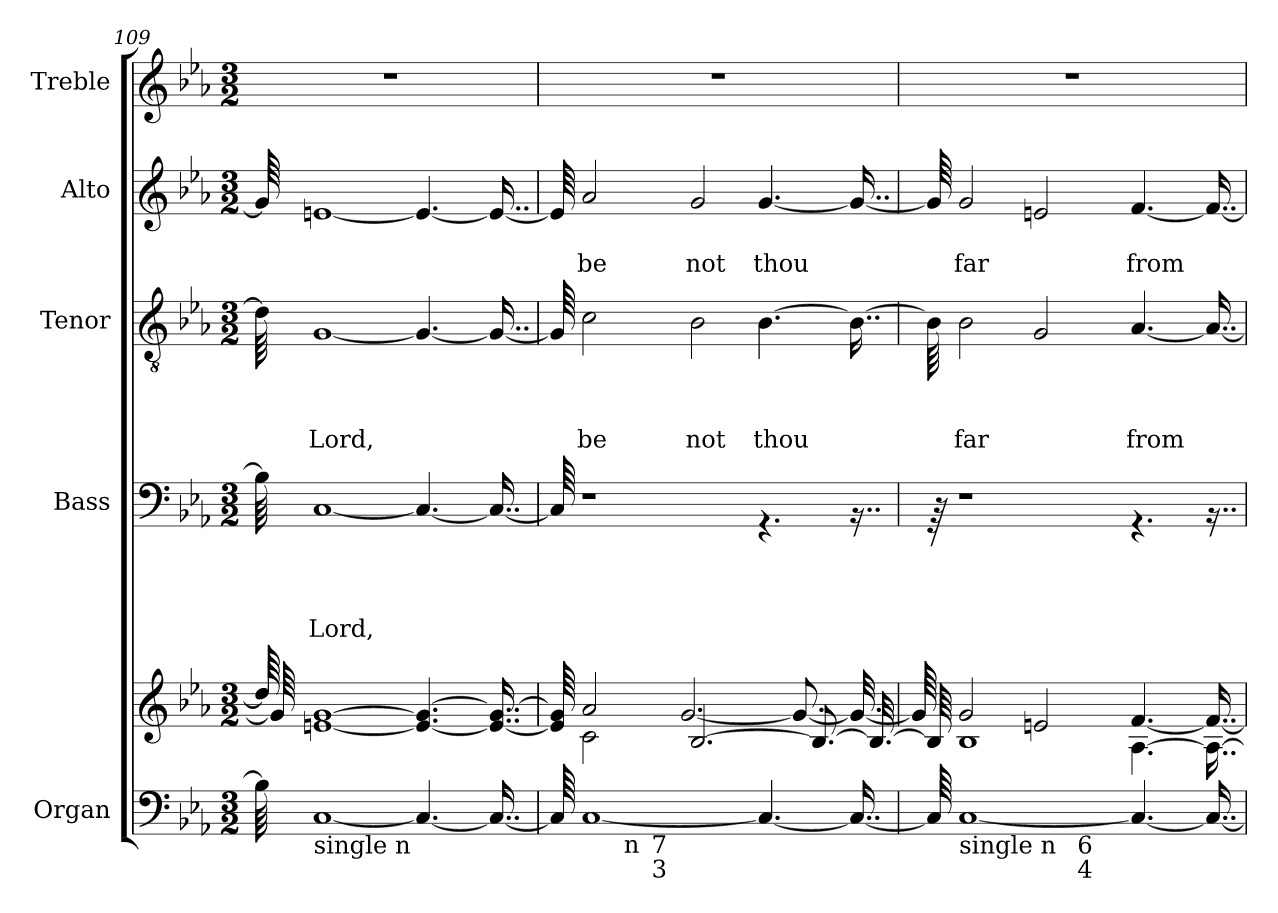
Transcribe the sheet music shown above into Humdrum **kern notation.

**kern	**kern	**kern	**text	**text	**text	**text	**kern	**text	**text	**text	**kern	**text	**text	**kern
*part5	*part5	*part4	*part4	*part4	*part4	*part4	*part3	*part3	*part3	*part3	*part2	*part2	*part2	*part1
*staff6	*staff5	*staff4	*staff4	*staff4	*staff4	*staff4	*staff3	*staff3	*staff3	*staff3	*staff2	*staff2	*staff2	*staff1
*I"Organ	*	*I"Bass	*	*	*	*	*I"Tenor	*	*	*	*I"Alto	*	*	*I"Treble
*	*	*I'B	*	*	*	*	*I'T	*	*	*	*I'A	*	*	*I'Tr
*clefF4	*clefG2	*clefF4	*	*	*	*	*clefGv2	*	*	*	*clefG2	*	*	*clefG2
*k[b-e-a-]	*k[b-e-a-]	*k[b-e-a-]	*	*	*	*	*k[b-e-a-]	*	*	*	*k[b-e-a-]	*	*	*k[b-e-a-]
*E-:	*E-:	*E-:	*	*	*	*	*E-:	*	*	*	*E-:	*	*	*E-:
*M3/2	*M3/2	*M3/2	*	*	*	*	*M3/2	*	*	*	*M3/2	*	*	*M3/2
=109	=109	=109	=109	=109	=109	=109	=109	=109	=109	=109	=109	=109	=109	=109
*	*^	*	*	*	*	*	*	*	*	*	*	*	*	*
64B-\]	64dd-/]	64g/]	64B-\]	.	.	.	.	64d-\]	.	.	.	64g/]	.	.	1.r
!LO:TX:b:t=single n	!	!	!	!	!	!	!	!	!	!	!	!	!	!	!
!	!	!	!	!	!	!	!LO:LY:b	!	!	!	!LO:LY:b	!	!	!	!
[<1C	[<1en [<1g	1ryy	[<1C	.	.	.	Lord,	[<1G	.	.	Lord,	[<1en	.	.	.
4.C/_	4.e/_ 4.g/_	4ryy	4.C/_	.	.	.	.	4.G/_	.	.	.	4.e/_	.	.	.
.	.	8...ryy	.	.	.	.	.	.	.	.	.	.	.	.	.
16..C/_	16..e/_ 16..g/_	.	16..C/_	.	.	.	.	16..G/_	.	.	.	16..e/_	.	.	.
=110	=110	=110	=110	=110	=110	=110	=110	=110	=110	=110	=110	=110	=110	=110	=110
*^	*	*	*	*	*	*	*	*	*	*	*	*	*	*	*
*	*^	*	*	*	*	*	*	*	*	*	*	*	*	*	*	*
64C/]	8...ryy	4ryy	64e/] 64g/]	64ryy	64C/]	.	.	.	.	64G/]	.	.	.	64e/]	.	.	1.r
!	!	!	!	!	!	!	!	!	!	!	!	!	!LO:LY:b	!	!	!LO:LY:b	!
[<1C	.	.	2a-/	2c\	1r	.	.	.	.	2c\	.	.	be	2a-/	.	be	.
!	!LO:TX:b:t=n	!	!	!	!	!	!	!	!	!	!	!	!	!	!	!	!
.	1ryy	.	.	.	.	.	.	.	.	.	.	.	.	.	.	.	.
.	.	16ryy	.	.	.	.	.	.	.	.	.	.	.	.	.	.	.
!	!	!LO:TX:b:t=7	!	!	!	!	!	!	!	!	!	!	!	!	!	!	!
!	!	!LO:TX:b:t=3	!	!	!	!	!	!	!	!	!	!	!	!	!	!	!
.	.	1ryy	.	.	.	.	.	.	.	.	.	.	.	.	.	.	.
!	!	!	!	!	!	!	!	!	!	!	!	!	!LO:LY:b	!	!	!LO:LY:b	!
.	.	.	[<2.B-/	[>2.g/	.	.	.	.	.	2B-\	.	.	not	2g/	.	not	.
!	!	!	!	!	!	!	!	!	!	!	!	!	!LO:LY:b	!	!	!LO:LY:b	!
4.C/_	.	.	.	.	4.rAA	.	.	.	.	[>4.B-\	.	.	thou	[<4.g/	.	thou	.
.	4ryy	.	.	.	.	.	.	.	.	.	.	.	.	.	.	.	.
.	.	.	8.B-/_	8.g/_	.	.	.	.	.	.	.	.	.	.	.	.	.
.	.	8.ryy	.	.	.	.	.	.	.	.	.	.	.	.	.	.	.
16..C/_	.	.	.	.	16..rAA	.	.	.	.	16..B-\_	.	.	.	16..g/_	.	.	.
.	.	.	32.B-/_	32.g/_	.	.	.	.	.	.	.	.	.	.	.	.	.
.	64ryy	.	.	.	.	.	.	.	.	.	.	.	.	.	.	.	.
*	*v	*v	*	*	*	*	*	*	*	*	*	*	*	*	*	*	*
=111	=111	=111	=111	=111	=111	=111	=111	=111	=111	=111	=111	=111	=111	=111	=111	=111
64C/]	2ryy	64B-/]	64g/]	64rAA	.	.	.	.	64B-\]	.	.	.	64g/]	.	.	1.r
!LO:TX:b:t=single n	!	!	!	!	!	!	!	!	!	!	!	!	!	!	!	!
!	!	!	!	!	!	!	!	!	!	!	!	!LO:LY:b	!	!	!LO:LY:b	!
[<1C<	.	1B-	2g/	1r	.	.	.	.	2B-\	.	.	far	2g/	.	far	.
.	8ryy	.	.	.	.	.	.	.	.	.	.	.	.	.	.	.
.	.	.	2en/	.	.	.	.	.	2G/	.	.	.	2en/	.	.	.
.	32.ryy	.	.	.	.	.	.	.	.	.	.	.	.	.	.	.
!	!LO:TX:b:t=6	!	!	!	!	!	!	!	!	!	!	!	!	!	!	!
!	!LO:TX:b:t=4	!	!	!	!	!	!	!	!	!	!	!	!	!	!	!
.	2ryy	.	.	.	.	.	.	.	.	.	.	.	.	.	.	.
!	!	!	!	!	!	!	!	!	!	!	!	!LO:LY:b	!	!	!LO:LY:b	!
4.C/_	.	[<4.A-\	[>4.f/	4.rAA	.	.	.	.	[<4.A-/	.	.	from	[<4.f/	.	from	.
.	4ryy	.	.	.	.	.	.	.	.	.	.	.	.	.	.	.
16..C/_	.	16..A-\_	16..f/_	16..rAA	.	.	.	.	16..A-/_	.	.	.	16..f/_	.	.	.
.	16ryy	.	.	.	.	.	.	.	.	.	.	.	.	.	.	.
.	64ryy	.	.	.	.	.	.	.	.	.	.	.	.	.	.	.
*v	*v	*	*	*	*	*	*	*	*	*	*	*	*	*	*	*
*	*v	*v	*	*	*	*	*	*	*	*	*	*	*	*	*
=	=	=	=	=	=	=	=	=	=	=	=	=	=	=
*-	*-	*-	*-	*-	*-	*-	*-	*-	*-	*-	*-	*-	*-	*-
